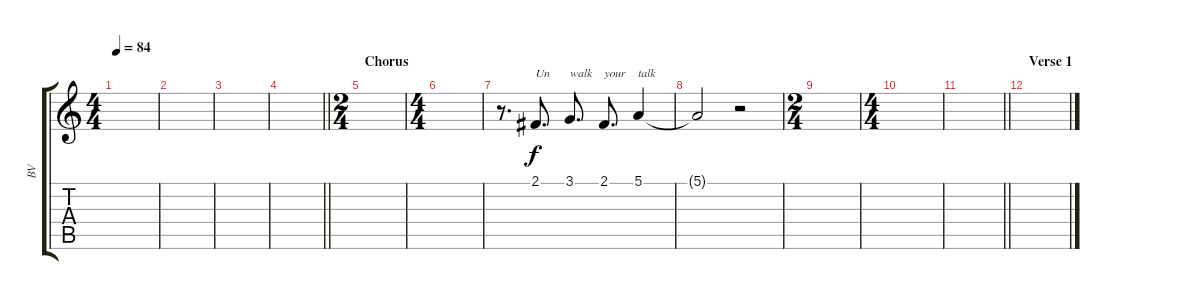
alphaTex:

\track ("BV" "BV") {instrument brightacousticpiano}
\staff {score tabs}
\tuning (E4 B3 G3 D3 A2 E2) {hide}
\ts (4 4)
\tempo 84
\clef g2
\ks c
|
|
|
\barLineRight lightlight
|
\ts (2 4)
\section ("" "Chorus")
|
\ts (4 4)
|
r.8{d} 2.1.8{d txt "Un"} 3.1.8{d txt "walk"} 2.1.8{d txt "your"} 5.1.4{txt "talk"} |
5.1{t}.2 r.2 |
\ts (2 4)
|
\ts (4 4)
|
\barLineRight lightlight
|
\section ("" "Verse 1")
